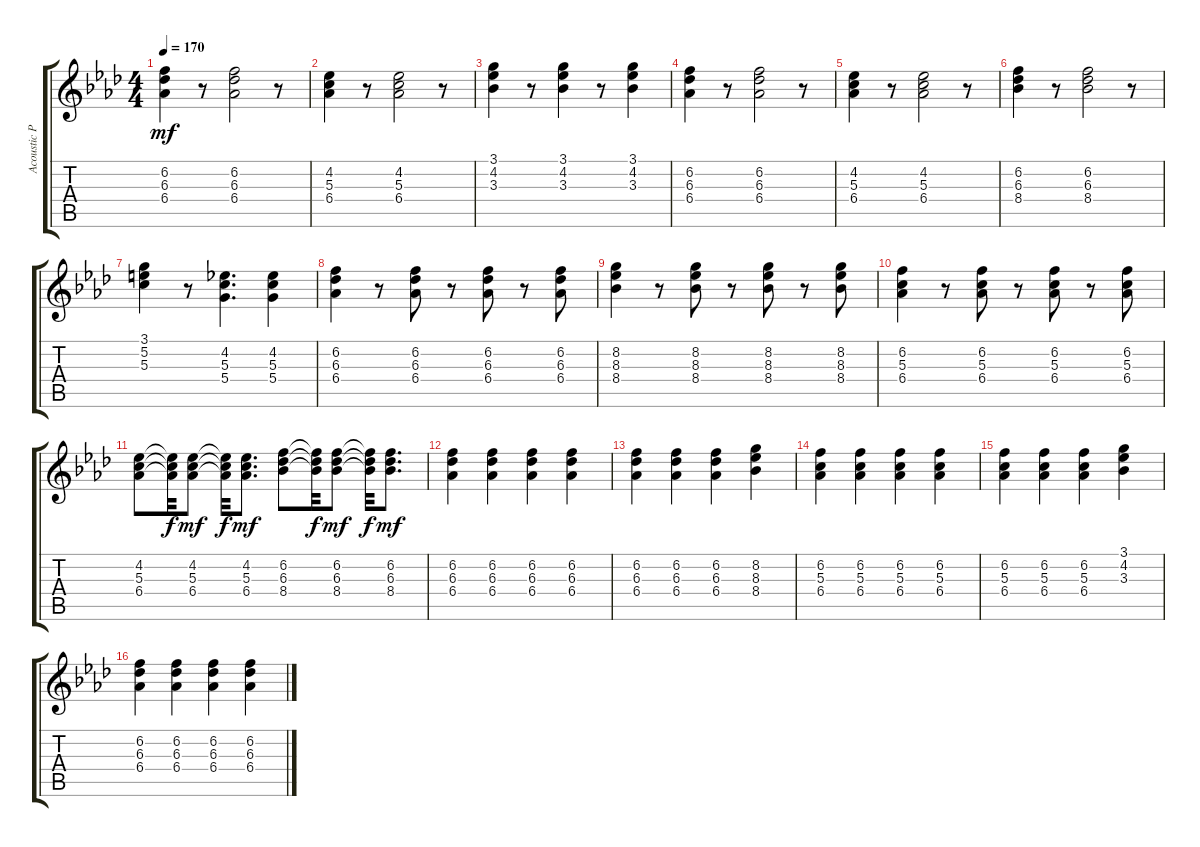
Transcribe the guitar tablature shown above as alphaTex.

\track ("Acoustic Piano" "Acoustic P") {instrument acousticguitarsteel}
\staff {score tabs}
\tuning (E4 B3 G3 D3 A2 E2) {hide}
\ts (4 4)
\tempo 170
\clef g2
\ks ab
(6.2 6.3 6.4).4{dy mf} r.8 (6.2 6.3 6.4).2 r.8 |
(4.2 5.3 6.4).4 r.8 (4.2 5.3 6.4).2 r.8 |
(3.1 4.2 3.3).4 r.8 (3.1 4.2 3.3).4 r.8 (3.1 4.2 3.3).4 |
(6.2 6.3 6.4).4 r.8 (6.2 6.3 6.4).2 r.8 |
(4.2 5.3 6.4).4 r.8 (4.2 5.3 6.4).2 r.8 |
(6.2 6.3 8.4).4 r.8 (6.2 6.3 8.4).2 r.8 |
(3.1 5.2 5.3).4 r.8 (4.2 5.3 5.4).4{d} (4.2 5.3 5.4).4 |
(6.2 6.3 6.4).4 r.8 (6.2 6.3 6.4).8 r.8 (6.2 6.3 6.4).8 r.8 (6.2 6.3 6.4).8 |
(8.2 8.3 8.4).4 r.8 (8.2 8.3 8.4).8 r.8 (8.2 8.3 8.4).8 r.8 (8.2 8.3 8.4).8 |
(6.2 5.3 6.4).4 r.8 (6.2 5.3 6.4).8 r.8 (6.2 5.3 6.4).8 r.8 (6.2 5.3 6.4).8 |
(4.2 5.3 6.4).8 (4.2{t} 5.3{t} 6.4{t}).32{dy f} (4.2 5.3 6.4).8{dy mf} (4.2{t} 5.3{t} 6.4{t}).32{dy f} (4.2 5.3 6.4).8{d dy mf} (6.2 6.3 8.4).8 (6.2{t} 6.3{t} 8.4{t}).32{dy f} (6.2 6.3 8.4).8{dy mf} (6.2{t} 6.3{t} 8.4{t}).32{dy f} (6.2 6.3 8.4).8{d dy mf} |
(6.2 6.3 6.4).4 (6.2 6.3 6.4).4 (6.2 6.3 6.4).4 (6.2 6.3 6.4).4 |
(6.2 6.3 6.4).4 (6.2 6.3 6.4).4 (6.2 6.3 6.4).4 (8.2 8.3 8.4).4 |
(6.2 5.3 6.4).4 (6.2 5.3 6.4).4 (6.2 5.3 6.4).4 (6.2 5.3 6.4).4 |
(6.2 5.3 6.4).4 (6.2 5.3 6.4).4 (6.2 5.3 6.4).4 (3.1 4.2 3.3).4 |
(6.2 6.3 6.4).4 (6.2 6.3 6.4).4 (6.2 6.3 6.4).4 (6.2 6.3 6.4).4
